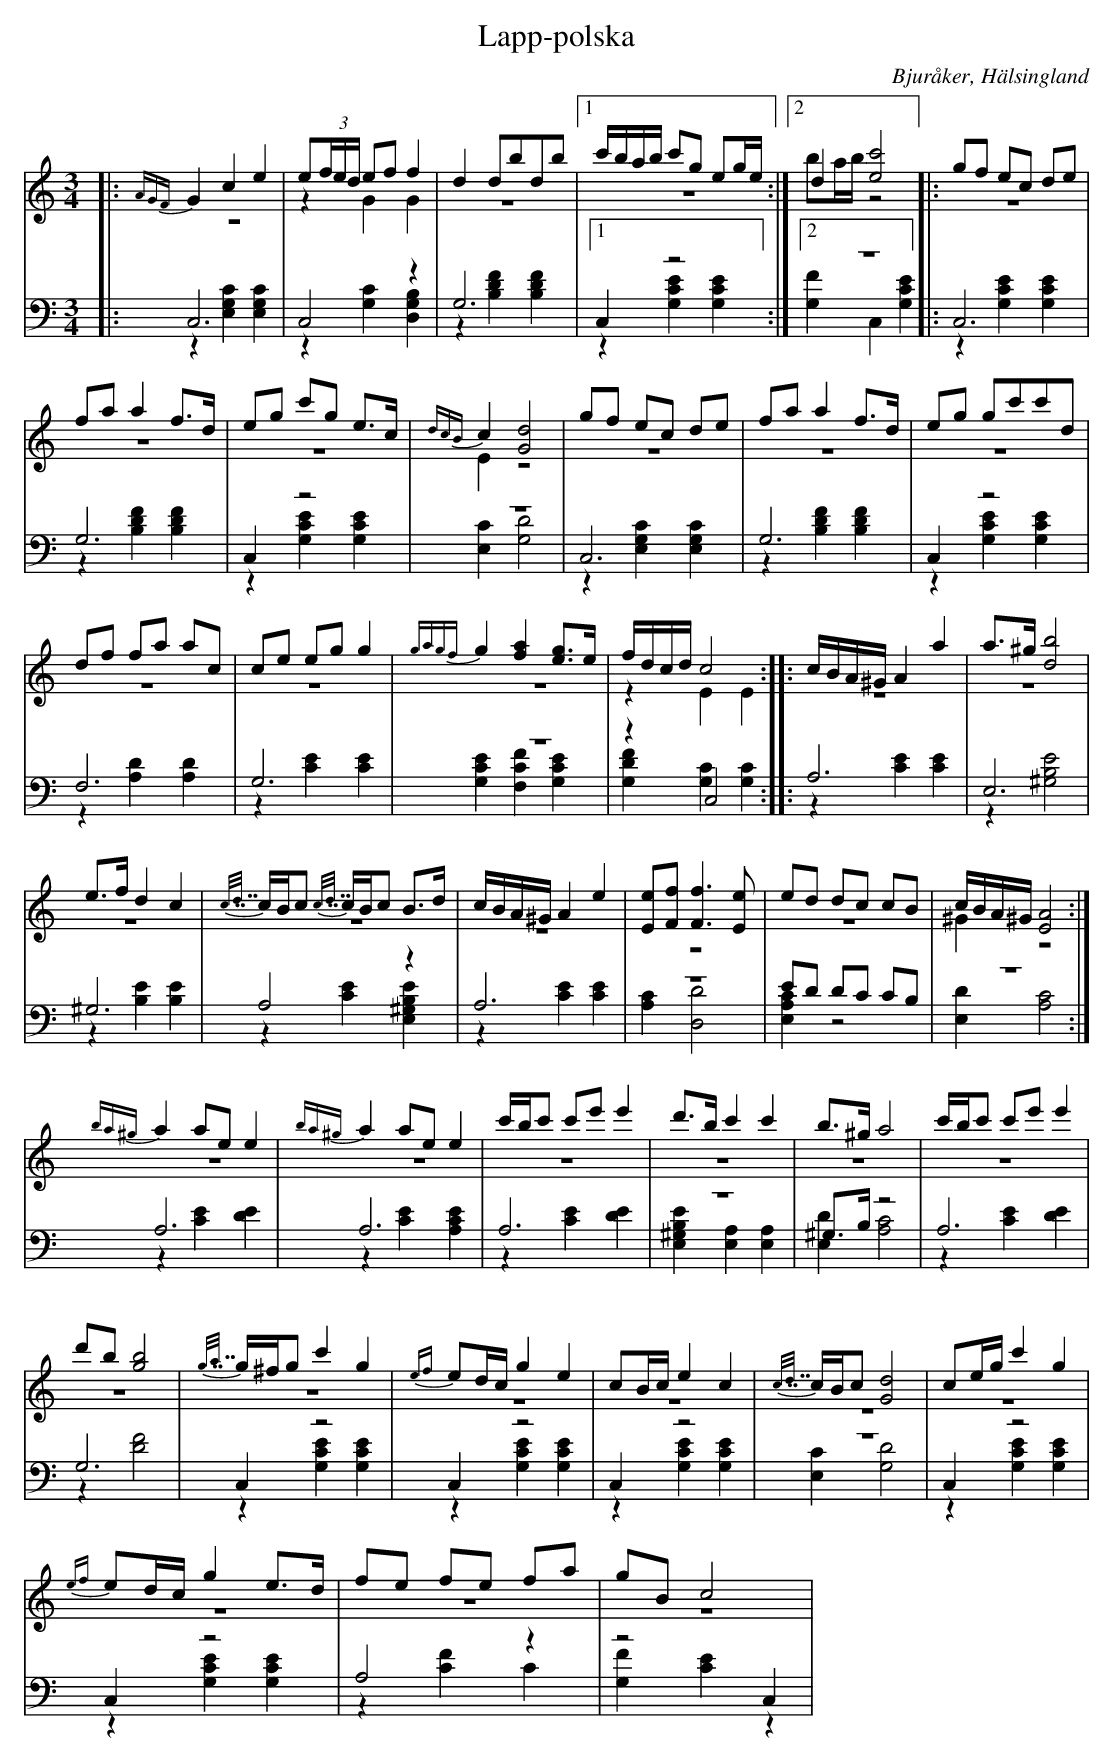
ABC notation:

X:1
T: Lapp-polska
O: Bjuråker, Hälsingland
M: 3/4
L: 1/8
K: C
V:1
V:2 merge
V:3
V:4 merge
V:1
|:{A4/3G4/3F4/3}G2 c2 e2|e(3f/e/d/ ef f2|d2 dbdb|1 c'/b/a/b/ c'g eg/e/:|2 d2 [e4c'4]|:gf ec de|
fa a2 f>d|eg c'g e>c|{d4/3c4/3B4/3}c2 [G4d4]|gf ec de|fa a2 f>d|eg gc'c'd|
df fa ac|ce eg g2|{g8/5a8/5g8/5f8/5}g2 [f2a2] [eg]>e|f/d/c/d/  c4::c/B/A/^G/ A2 a2|a>^g [d4b4]|
e>f d2 c2|{c7/8d7/8}c/B/c {c7/8d7/8}c/B/c B>d|c/B/A/^G/ A2 e2|[Ee][Ff] [F3f3] [Ee] |ed dc cB|c/B/A/^G/ [E4A4]:|
{ba^g}a2 ae e2|{ba^g}a2 ae e2|c'/b/c' c'e' e'2  |d'>b c'2 c'2|b>^g a4|c'/b/c' c'e' e'2|
d'b [g4b4]|{g7/8a7/8}g/^f/g c'2 g2|{ef}ed/c/ g2 e2|cB/c/ e2 c2|{c7/8d7/8}c/B/c [G4d4]|ce/g/ c'2 g2|
{ef}ed/c/ g2 e>d|fe fe fa|gB c4|
V:2
|:z6|z2 G2 G2|z6|1 z6:|2 ba/b/ z4|:z6|
z6|z6|E2 z4|z6|z6|z6|
z6|z6|z6|z2 E2 E2:||:z6|z6|
z6|z6|z6|z6|z6|^G2 z4:|
|z6|z6|z6|z6|z6|z6|
z6|z6|z6|z6|z6|z6|
z6|z6|z6|
V:3  clef=bass
|:C,6|C,4 z2|G,6|1 C,2 z4:|2 z6|:C,6|
G,6|C,2 z4|z6|C,6|G,6|C,2 z4|
F,6|G,6|z6|z2 C,4::A,6|E,6|
^G,6|A,4 z2|A,6|z6|ED DC CB,|z6:|
A,6|A,6|A,6|z6|^G,>B, z4|A,6|
G,6|C,2 z4|C,2 z4|C,2 z4|z6|C,2 z4|
C,2 z4|A,4 z2|z4 C,2|
V:4  clef=bass
|:z2 [E,2G,2C2] [E,2G,2C2]|z2 [G,2C2] [D,2G,2B,2]|z2 [B,2D2F2] [B,2D2F2]|1 z2 [G,2C2E2] [G,2C2E2]:|2 [G,2F2] C,2 [G,2C2E2]|:z2 [G,2C2E2] [G,2C2E2]|z2 [B,2D2F2] [B,2D2F2]|z2 [G,2C2E2] [G,2C2E2]|[E,2C2] [G,4D4]|z2 [E,2G,2C2] [E,2G,2C2]|z2 [B,2D2F2] [B,2D2F2]| z2 [G,2C2E2] [G,2C2E2]|
z2 [A,2D2] [A,2D2]|z2 [C2E2] [C2E2]|[G,2C2E2] [F,2C2F2] [G,2C2E2] |[G,2D2F2] [G,2C2] [G,2C2]::z2 [C2E2] [C2E2]|z2 [^G,4B,4E4]|
z2 [B,2E2] [B,2E2]|z2 [C2E2] [E,2^G,2B,2E2]|z2 [C2E2] [C2E2]|[A,2C2] [D,4D4]|[E,2A,2C2] z4|[E,2D2] [A,4C4]:|
z2 [C2E2] [D2E2]|z2 [C2E2] [A,2C2E2]|z2 [C2E2] [D2E2]|[E,2^G,2B,2E2] [A,2E,2] [A,2E,2]|[E,2D2] [A,4C4]|z2 [C2E2] [D2E2]|
z2 [D4F4]|z2 [G,2C2E2] [G,2C2E2]|z2 [G,2C2E2] [G,2C2E2]|z2 [G,2C2E2] [G,2C2E2]|[E,2C2] [G,4D4]|z2 [G,2C2E2] [G,2C2E2]|
z2 [G,2C2E2] [G,2C2E2]|z2 [C2F2] C2|[G,2F2] [C2E2] z2|
